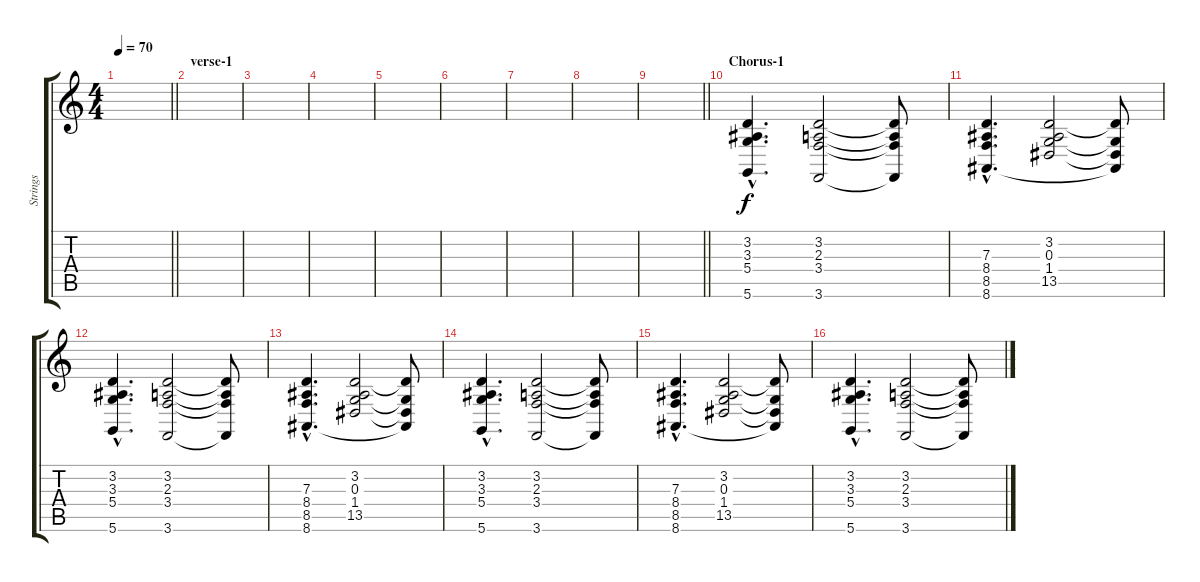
\track ("Strings" "Strings") {instrument synthstrings1}
\staff {score tabs}
\tuning (E4 B3 G3 D3 A2 D2) {hide}
\ts (4 4)
\tempo 70
\clef g2
\barLineRight lightlight
\ks c
|
\section ("" "verse-1")
|
|
|
|
|
|
|
\barLineRight lightlight
|
\section ("" "Chorus-1")
(3.2{hac} 3.3{hac} 5.4{hac} 5.6{hac}).4{d} (3.2 2.3 3.4 3.6).2 (3.2{t} 2.3{t} 3.4{t} 3.6{t}).8 |
(7.3{hac} 8.4{hac} 8.5{hac} 8.6{hac}).4{d} (3.2 0.3 1.4 13.5).2 (3.2{t} 0.3{t} 1.4{t} 8.6{t}).8 |
(3.2{hac} 3.3{hac} 5.4{hac} 5.6{hac}).4{d} (3.2 2.3 3.4 3.6).2 (3.2{t} 2.3{t} 3.4{t} 3.6{t}).8 |
(7.3{hac} 8.4{hac} 8.5{hac} 8.6{hac}).4{d} (3.2 0.3 1.4 13.5).2 (3.2{t} 0.3{t} 1.4{t} 8.6{t}).8 |
(3.2{hac} 3.3{hac} 5.4{hac} 5.6{hac}).4{d} (3.2 2.3 3.4 3.6).2 (3.2{t} 2.3{t} 3.4{t} 3.6{t}).8 |
(7.3{hac} 8.4{hac} 8.5{hac} 8.6{hac}).4{d} (3.2 0.3 1.4 13.5).2 (3.2{t} 0.3{t} 1.4{t} 8.6{t}).8 |
(3.2{hac} 3.3{hac} 5.4{hac} 5.6{hac}).4{d} (3.2 2.3 3.4 3.6).2 (3.2{t} 2.3{t} 3.4{t} 3.6{t}).8
